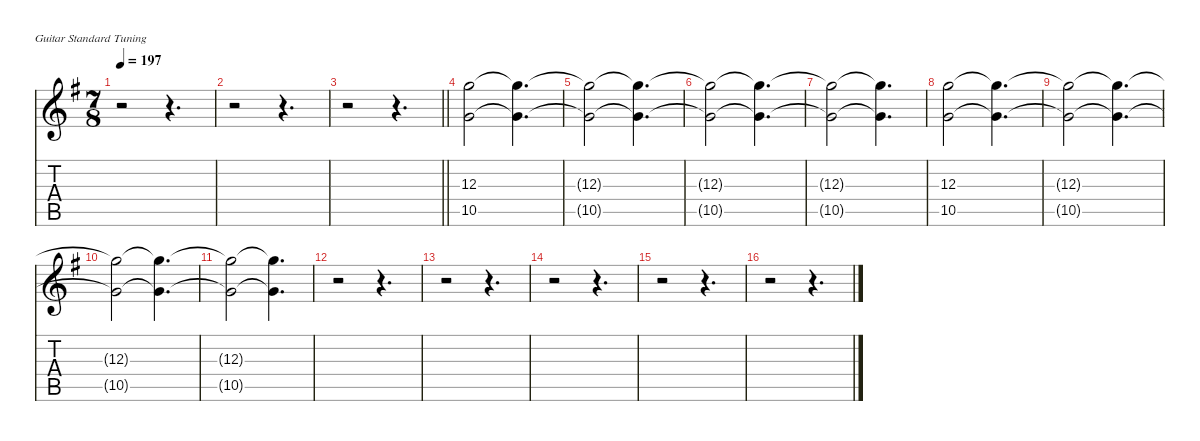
\defaultSystemsLayout 4
\hideDynamics
\bracketExtendMode nobrackets
\singleTrackTrackNamePolicy hidden
\multiTrackTrackNamePolicy hidden
\firstSystemTrackNameMode fullname
\firstSystemTrackNameOrientation horizontal
\otherSystemsTrackNameOrientation horizontal
\track ("Guitar 2" "s.guit.") {defaultSystemsLayout 8 instrument acousticguitarsteel}
\staff {score tabs}
\tuning (E4 B3 G3 D3 A2 E2)
\ts (7 8)
\tempo 197
\clef g2
\ks eminor
r.2{dy ff beam Down} r.4{d beam Down} |
r.2{beam Down} r.4{d beam Down} |
\barLineRight lightlight
r.2{beam Down} r.4{d beam Down} |
(12.3{acc forcenatural} 10.5{acc forcenatural}).2{dy f instrument overdrivenguitar beam Down} (12.3{t acc forcenatural} 10.5{t acc forcenatural}).4{d beam Down} |
(12.3{t acc forcenatural} 10.5{t acc forcenatural}).2{beam Down} (12.3{t acc forcenatural} 10.5{t acc forcenatural}).4{d beam Down} |
(12.3{t acc forcenatural} 10.5{t acc forcenatural}).2{beam Down} (12.3{t acc forcenatural} 10.5{t acc forcenatural}).4{d beam Down} |
(12.3{t acc forcenatural} 10.5{t acc forcenatural}).2{beam Down} (12.3{t acc forcenatural} 10.5{t acc forcenatural}).4{d beam Down} |
(12.3{acc forcenatural} 10.5{acc forcenatural}).2{beam Down} (12.3{t acc forcenatural} 10.5{t acc forcenatural}).4{d beam Down} |
(12.3{t acc forcenatural} 10.5{t acc forcenatural}).2{beam Down} (12.3{t acc forcenatural} 10.5{t acc forcenatural}).4{d beam Down} |
(12.3{t acc forcenatural} 10.5{t acc forcenatural}).2{beam Down} (12.3{t acc forcenatural} 10.5{t acc forcenatural}).4{d beam Down} |
(12.3{t acc forcenatural} 10.5{t acc forcenatural}).2{beam Down} (12.3{t acc forcenatural} 10.5{t acc forcenatural}).4{d beam Down} |
r.2{beam Down} r.4{d beam Down} |
r.2{beam Down} r.4{d beam Down} |
r.2{beam Down} r.4{d beam Down} |
r.2{beam Down} r.4{d beam Down} |
r.2{beam Down} r.4{d beam Down}
